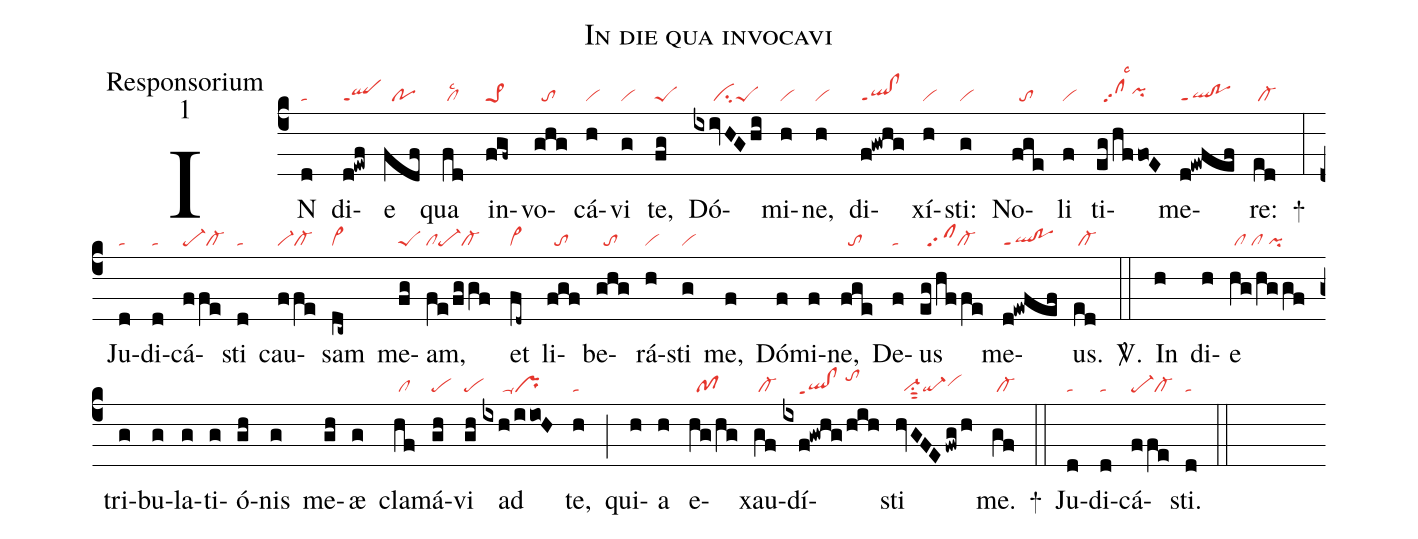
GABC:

name:In die qua invocavi;
office-part:Responsorium;
mode:1;
nabc-lines:1;
%%
(c4)
IN(d|ta) di(d!ewf|qlppt1)e(fdf|//po) qua(fd|/cllsc2) in(fgf~|pe>1)vo(ghg|//to)cá(h|vi)vi(g|vi) te,(fg|peS)
Dó(ixivHGhi|/////cipeS)mi(h|vi)ne,(h|vi) di(f!gwhg|ql!clppt1)xí(h|vi)sti:(g|vi)
No(fge|//to)li(f|vi) ti(eg/hffo!E|//sflsc3pihh)me(d!ewfef|ql!poppt1)re:(ed|/cl-) +(:)
Ju(d|ta)di(d|ta)cá(ffe|pe-cl-)sti(d|ta) cau(ffe|vi-cl-)sam(dc~|cl~) me(fg|peS)am,(fe/fggf|clpe-cl-)
et(fd~|cl~) li(fgf|//to)be(ghg|//to)rá(h|vi)sti(g|vi) me,(f) Dó(f)mi(f)ne,(fge|//to) De(f|ta)us(eg/hffe|//sfcl-) me(d!ewfef|ql!poppt1)us.(ed|/cl-) <sp>V/</sp>.(::)
In(h) di(h)e(hg/hg/gf|/cl/cl/pi) tri(g)bu(g)la(g)ti(g)ó(gh)nis(g) me(gh)æ(g) cla(hf|/cl)má(gh|pe)vi(gh|pe) ad(ixh/iio!H|/////ta-pr) te,(h|ta) (;)
qui(h)a(h) e(hg/hg|//pf)xau(gf|/cl-)dí(ixf!gwhg/hih|////qlhe!clheppt1/tohj)sti(hvGFEfwgh|//vi-su1sut2qi-vihh) me.(gf|/cl-) +(::)
Ju(d|ta)di(d|ta)cá(ffe|pe-cl-)sti.(d|ta) (::)
